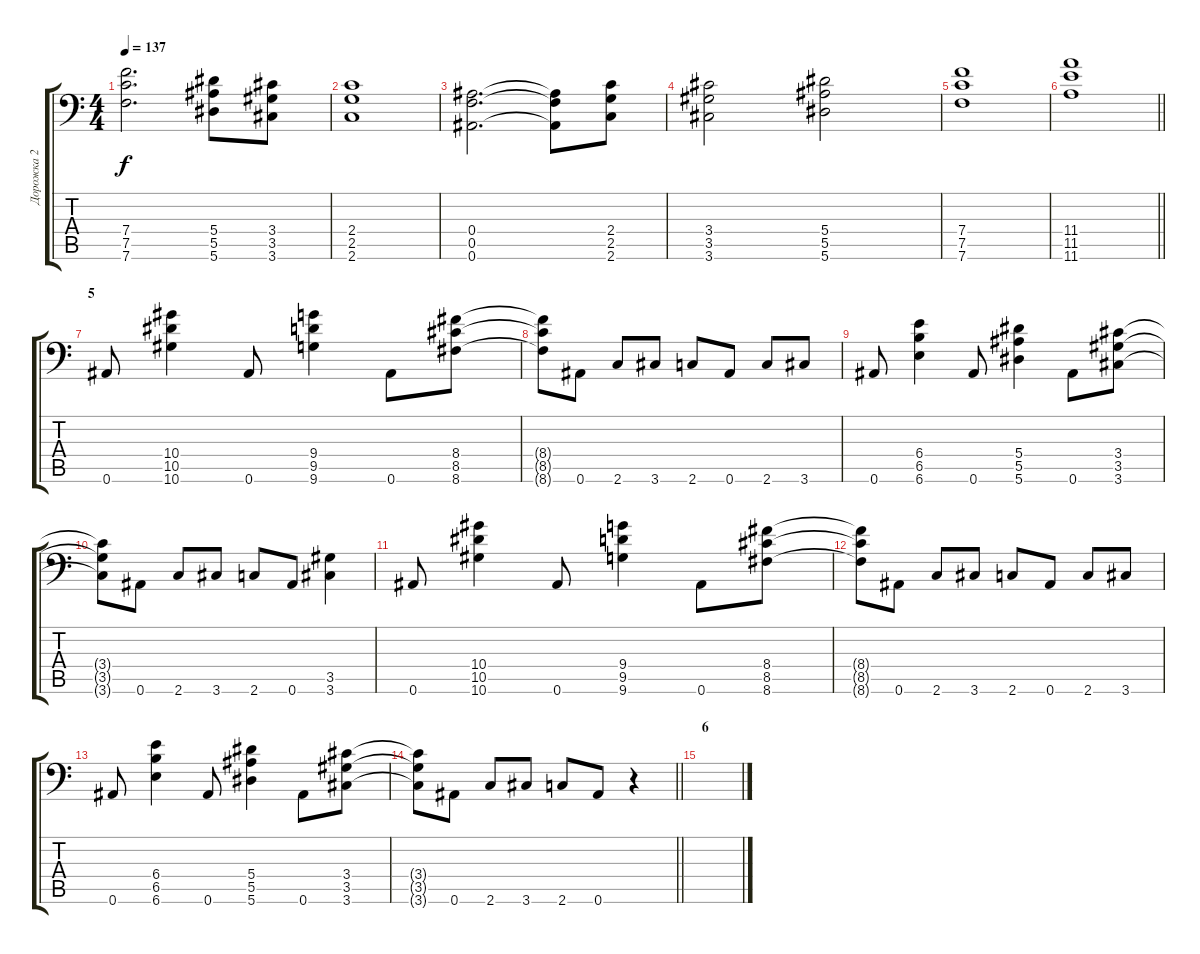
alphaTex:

\track ("Дорожка 2" "Дорожка 2") {instrument overdrivenguitar}
\staff {score tabs}
\tuning (C4 G3 Eb3 Bb2 F2 Bb1) {hide}
\ts (4 4)
\tempo 137
\clef f4
\ks c
(7.4 7.5 7.6).2{d dy f} (5.4 5.5 5.6).8 (3.4 3.5 3.6).8 |
(2.4 2.5 2.6).1 |
(0.4 0.5 0.6).2{d} (0.4{t} 0.5{t} 0.6{t}).8 (2.4 2.5 2.6).8 |
(3.4 3.5 3.6).2 (5.4 5.5 5.6).2 |
(7.4 7.5 7.6).1 |
\barLineRight lightlight
(11.4 11.5 11.6).1 |
\section ("" "5")
0.6.8 (10.4 10.5 10.6).4 0.6.8 (9.4 9.5 9.6).4 0.6.8 (8.4 8.5 8.6).8 |
(8.4{t} 8.5{t} 8.6{t}).8 0.6.8 2.6.8 3.6.8 2.6.8 0.6.8 2.6.8 3.6.8 |
0.6.8 (6.4 6.5 6.6).4 0.6.8 (5.4 5.5 5.6).4 0.6.8 (3.4 3.5 3.6).8 |
(3.4{t} 3.5{t} 3.6{t}).8 0.6.8 2.6.8 3.6.8 2.6.8 0.6.8 (3.5 3.6).4 |
0.6.8 (10.4 10.5 10.6).4 0.6.8 (9.4 9.5 9.6).4 0.6.8 (8.4 8.5 8.6).8 |
(8.4{t} 8.5{t} 8.6{t}).8 0.6.8 2.6.8 3.6.8 2.6.8 0.6.8 2.6.8 3.6.8 |
0.6.8 (6.4 6.5 6.6).4 0.6.8 (5.4 5.5 5.6).4 0.6.8 (3.4 3.5 3.6).8 |
\barLineRight lightlight
(3.4{t} 3.5{t} 3.6{t}).8 0.6.8 2.6.8 3.6.8 2.6.8 0.6.8 r.4 |
\section ("" "6")
